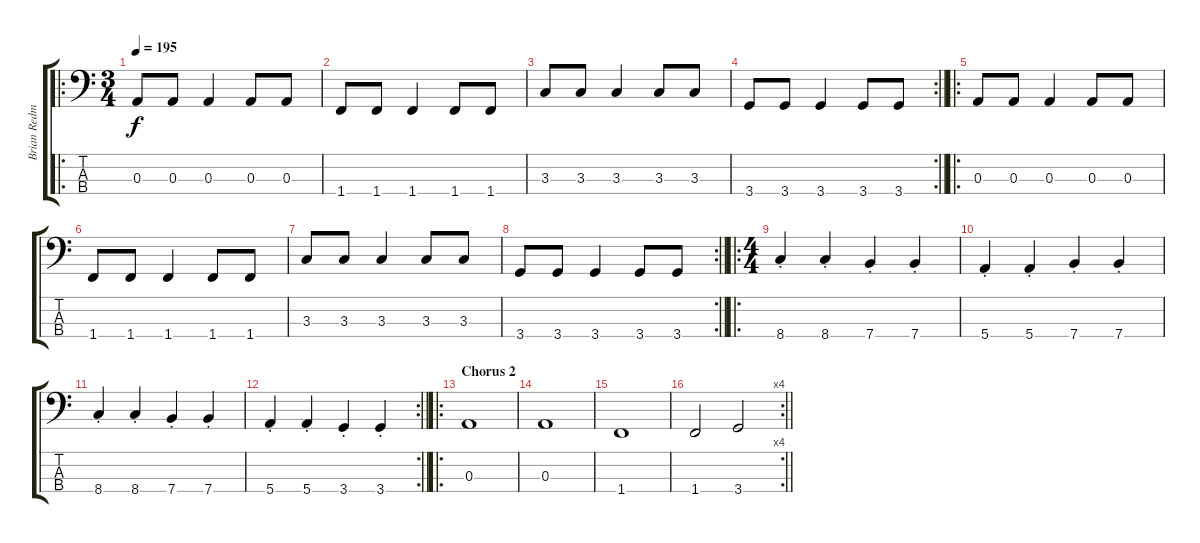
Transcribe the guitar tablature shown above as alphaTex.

\track ("Brian Redman" "Brian Redm") {instrument electricbassfinger}
\staff {score tabs}
\tuning (G2 D2 A1 E1) {hide}
\ro
\ts (3 4)
\tempo 195
\clef f4
\ks c
0.3.8{dy f} 0.3.8 0.3.4 0.3.8 0.3.8 |
1.4.8 1.4.8 1.4.4 1.4.8 1.4.8 |
3.3.8 3.3.8 3.3.4 3.3.8 3.3.8 |
\rc 2
\barLineRight lightlight
3.4.8 3.4.8 3.4.4 3.4.8 3.4.8 |
\ro
0.3.8 0.3.8 0.3.4 0.3.8 0.3.8 |
1.4.8 1.4.8 1.4.4 1.4.8 1.4.8 |
3.3.8 3.3.8 3.3.4 3.3.8 3.3.8 |
\rc 2
\barLineRight lightlight
3.4.8 3.4.8 3.4.4 3.4.8 3.4.8 |
\ro
\ts (4 4)
8.4{st}.4 8.4{st}.4 7.4{st}.4 7.4{st}.4 |
5.4{st}.4 5.4{st}.4 7.4{st}.4 7.4{st}.4 |
8.4{st}.4 8.4{st}.4 7.4{st}.4 7.4{st}.4 |
\rc 2
\barLineRight lightlight
5.4{st}.4 5.4{st}.4 3.4{st}.4 3.4{st}.4 |
\ro
\section ("" "Chorus 2")
0.3.1 |
0.3.1 |
1.4.1 |
\rc 4
\barLineRight lightlight
1.4.2 3.4.2
